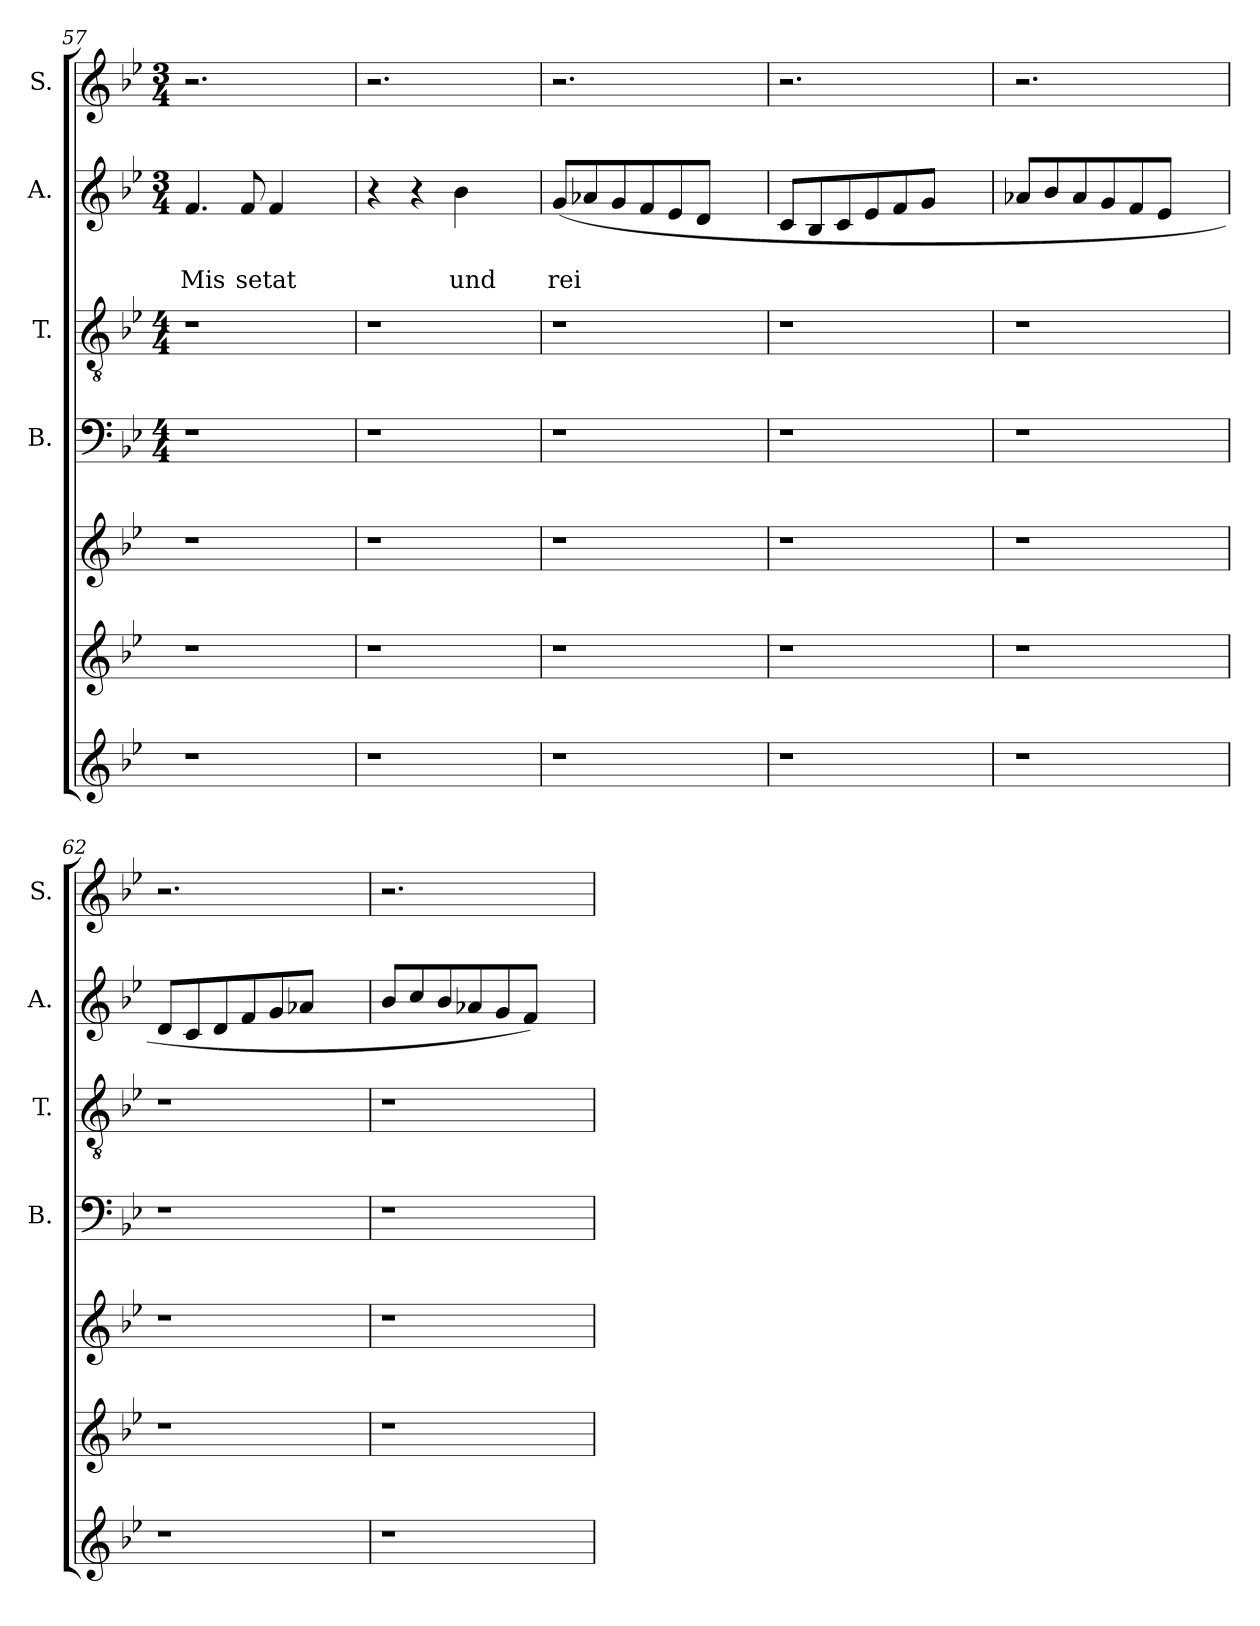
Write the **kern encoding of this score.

**kern	**kern	**kern	**kern	**kern	**kern	**text	**text	**kern
*part7	*part6	*part5	*part4	*part3	*part2	*part2	*part2	*part1
*staff7	*staff6	*staff5	*staff4	*staff3	*staff2	*staff2	*staff2	*staff1
*	*	*	*I"B.	*I"T.	*I"A.	*	*	*I"S.
*	*	*	*I'B.	*I'T.	*I'A.	*	*	*I'S.
*clefG2	*clefG2	*clefG2	*clefF4	*clefGv2	*clefG2	*	*	*clefG2
*k[b-e-]	*k[b-e-]	*k[b-e-]	*k[b-e-]	*k[b-e-]	*k[b-e-]	*	*	*k[b-e-]
*B-:	*B-:	*B-:	*B-:	*B-:	*B-:	*	*	*B-:
*	*	*	*M4/4	*M4/4	*M3/4	*	*	*M3/4
=57	=57	=57	=57	=57	=57	=57	=57	=57
!	!	!	!	!	!	!	!LO:LY:b	!
1r	1r	1r	1r	1r	4.f/	.	Mis	2.r
!	!	!	!	!	!	!	!LO:LY:b	!
.	.	.	.	.	8f/	.	setat	.
.	.	.	.	.	4f/	.	.	.
.	.	.	.	.	4ryy	.	.	4ryy
=58	=58	=58	=58	=58	=58	=58	=58	=58
1r	1r	1r	1r	1r	4r	.	.	2.r
.	.	.	.	.	4r	.	.	.
!	!	!	!	!	!	!	!LO:LY:b	!
.	.	.	.	.	4b-\	.	und	.
.	.	.	.	.	4ryy	.	.	4ryy
=59	=59	=59	=59	=59	=59	=59	=59	=59
!	!	!	!	!	!	!	!LO:LY:b	!
1r	1r	1r	1r	1r	(<8g/L	.	rei	2.r
.	.	.	.	.	8a-X/	.	.	.
.	.	.	.	.	8g/	.	.	.
.	.	.	.	.	8f/	.	.	.
.	.	.	.	.	8e-/	.	.	.
.	.	.	.	.	8d/J	.	.	.
.	.	.	.	.	4ryy	.	.	4ryy
=60	=60	=60	=60	=60	=60	=60	=60	=60
1r	1r	1r	1r	1r	8c/L	.	.	2.r
.	.	.	.	.	8B-/	.	.	.
.	.	.	.	.	8c/	.	.	.
.	.	.	.	.	8e-/	.	.	.
.	.	.	.	.	8f/	.	.	.
.	.	.	.	.	8g/J	.	.	.
.	.	.	.	.	4ryy	.	.	4ryy
=61	=61	=61	=61	=61	=61	=61	=61	=61
1r	1r	1r	1r	1r	8a-X/L	.	.	2.r
.	.	.	.	.	8b-/	.	.	.
.	.	.	.	.	8a-/	.	.	.
.	.	.	.	.	8g/	.	.	.
.	.	.	.	.	8f/	.	.	.
.	.	.	.	.	8e-/J	.	.	.
.	.	.	.	.	4ryy	.	.	4ryy
=62	=62	=62	=62	=62	=62	=62	=62	=62
1r	1r	1r	1r	1r	8d/L	.	.	2.r
.	.	.	.	.	8c/	.	.	.
.	.	.	.	.	8d/	.	.	.
.	.	.	.	.	8f/	.	.	.
.	.	.	.	.	8g/	.	.	.
.	.	.	.	.	8a-X/J	.	.	.
.	.	.	.	.	4ryy	.	.	4ryy
=63	=63	=63	=63	=63	=63	=63	=63	=63
1r	1r	1r	1r	1r	8b-/L	.	.	2.r
.	.	.	.	.	8cc/	.	.	.
.	.	.	.	.	8b-/	.	.	.
.	.	.	.	.	8a-X/	.	.	.
.	.	.	.	.	8g/	.	.	.
.	.	.	.	.	8f/J)	.	.	.
.	.	.	.	.	4ryy	.	.	4ryy
=	=	=	=	=	=	=	=	=
*-	*-	*-	*-	*-	*-	*-	*-	*-
